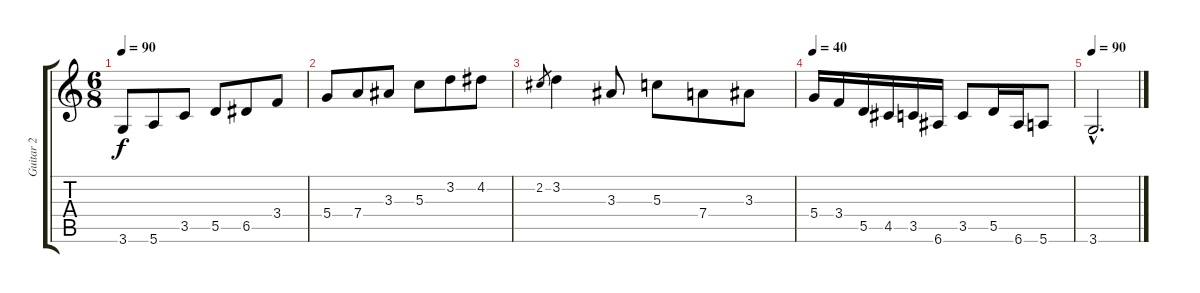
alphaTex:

\track ("Guitar 2" "Guitar 2") {instrument electricguitarmuted}
\staff {score tabs}
\tuning (E4 B3 G3 D3 A2 E2) {hide}
\ts (6 8)
\tempo 90
\clef g2
\ks c
3.6.8{dy f} 5.6.8 3.5.8 5.5.8 6.5.8 3.4.8 |
5.4.8 7.4.8 3.3.8 5.3.8 3.2.8 4.2.8 |
2.2.8{gr} 3.2.4 3.3.8 5.3.8 7.4.8 3.3.8 |
\tempo 40
5.4.16 3.4.16 5.5.16 4.5.16 3.5.16 6.6.16 3.5.8 5.5.16 6.6.16 5.6.8 |
\tempo 90
3.6{hac}.2{d}
